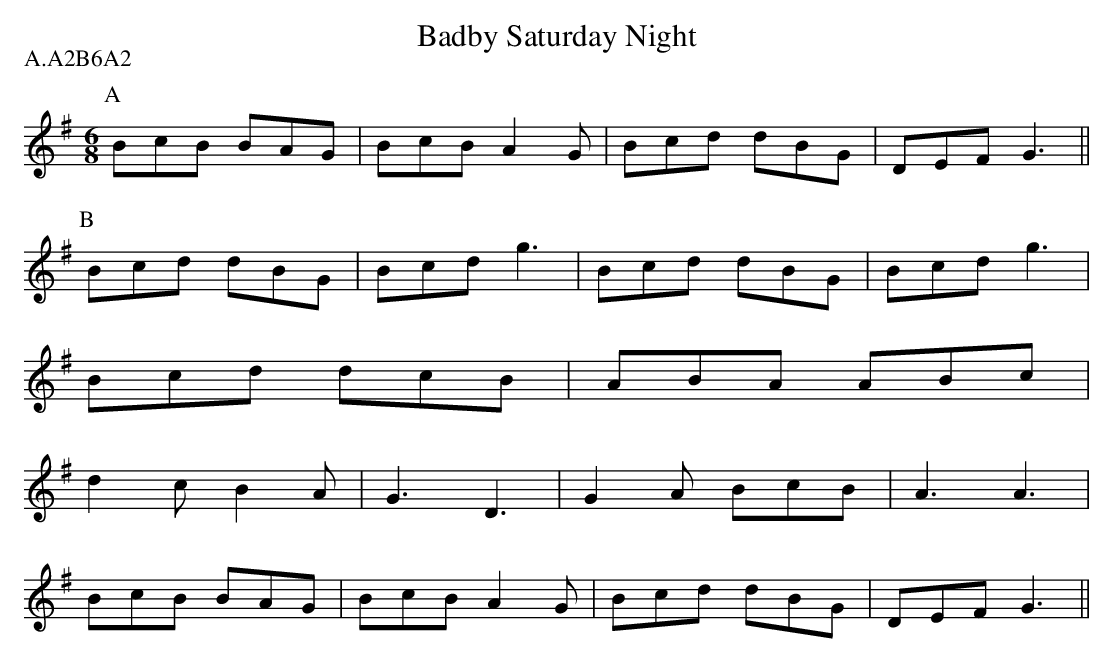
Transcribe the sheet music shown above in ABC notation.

X:1
T:Saturday Night, Badby
M:6/8
L:1/8
P:A.A2B6A2
K:G
P:A
BcB BAG|BcB A2G|Bcd dBG|DEF G3||
P:B
Bcd dBG|Bcd g3 |Bcd dBG|Bcd g3|
Bcd dcB|ABA ABc|
d2c B2A|G3  D3 |G2A BcB|A3  A3|
BcB BAG|BcB A2G|Bcd dBG|DEF G3||
